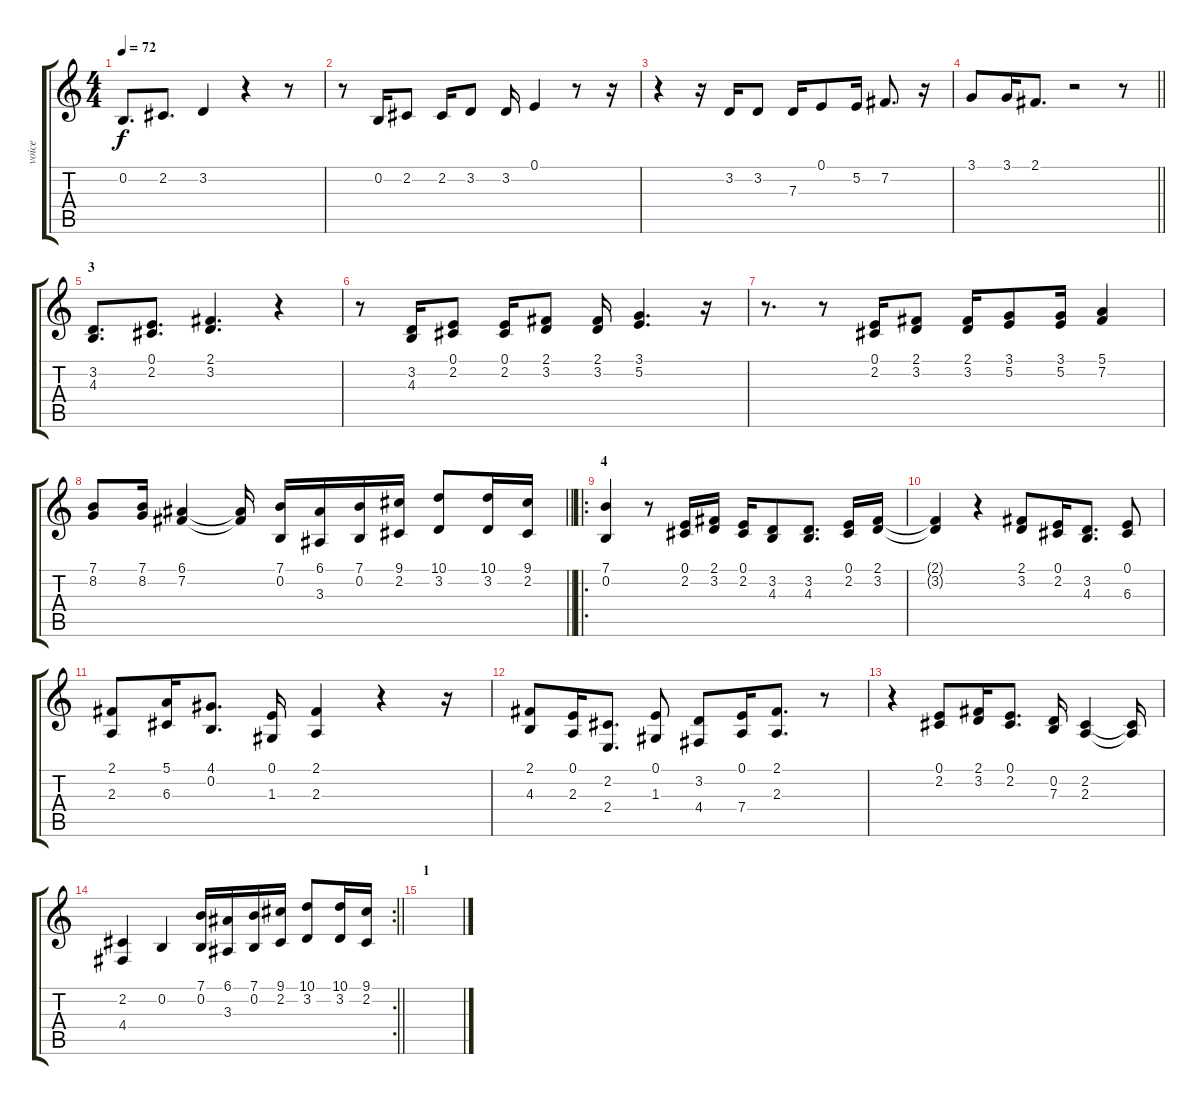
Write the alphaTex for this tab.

\track ("voice" "voice") {instrument flute}
\staff {score tabs}
\tuning (E4 B3 G3 D3 A2 E2) {hide}
\ts (4 4)
\tempo 72
\clef g2
\ks c
0.2.8{d dy f} 2.2.8{d} 3.2.4 r.4 r.8 |
r.8 0.2.16 2.2.8 2.2.16 3.2.8 3.2.16 0.1.4 r.8 r.16 |
r.4 r.16 3.2.16 3.2.8 7.3.16 0.1.8 5.2.16 7.2.8{d} r.16 |
\barLineRight lightlight
3.1.8 3.1.16 2.1.8{d} r.2 r.8 |
\section ("" "3")
(3.2 4.3).8{d} (0.1 2.2).8{d} (2.1 3.2).4{d} r.4 |
r.8 (3.2 4.3).16 (0.1 2.2).8 (0.1 2.2).16 (2.1 3.2).8 (2.1 3.2).16 (3.1 5.2).4{d} r.16 |
r.8{d} r.8 (0.1 2.2).16 (2.1 3.2).8 (2.1 3.2).16 (3.1 5.2).8 (3.1 5.2).16 (5.1 7.2).4 |
\barLineRight lightlight
(7.1 8.2).8 (7.1 8.2).16 (6.1 7.2).4 (6.1{t} 7.2{t}).16 (7.1 0.2).16 (6.1 3.3).16 (7.1 0.2).16 (9.1 2.2).16 (10.1 3.2).8 (10.1 3.2).16 (9.1 2.2).16 |
\ro
\section ("" "4")
(7.1 0.2).4 r.8 (0.1 2.2).16 (2.1 3.2).16 (0.1 2.2).16 (3.2 4.3).8 (3.2 4.3).8{d} (0.1 2.2).16 (2.1 3.2).16 |
(2.1{t} 3.2{t}).4 r.4 (2.1 3.2).8 (0.1 2.2).16 (3.2 4.3).8{d} (0.1 6.3).8 |
(2.1 2.3).8 (5.1 6.3).16 (4.1 0.2).8{d} (0.1 1.3).16 (2.1 2.3).4 r.4 r.16 |
(2.1 4.3).8 (0.1 2.3).16 (2.2 2.4).8{d} (0.1 1.3).8 (3.2 4.4).8 (0.1 7.4).16 (2.1 2.3).8{d} r.8 |
r.4 (0.1 2.2).8 (2.1 3.2).16 (0.1 2.2).8{d} (0.2 7.3).16 (2.2 2.3).4 (2.2{t} 2.3{t}).16 |
\rc 2
\barLineRight lightlight
(2.2 4.4).4 0.2.4 (7.1 0.2).16 (6.1 3.3).16 (7.1 0.2).16 (9.1 2.2).16 (10.1 3.2).8 (10.1 3.2).16 (9.1 2.2).16 |
\section ("" "1")
